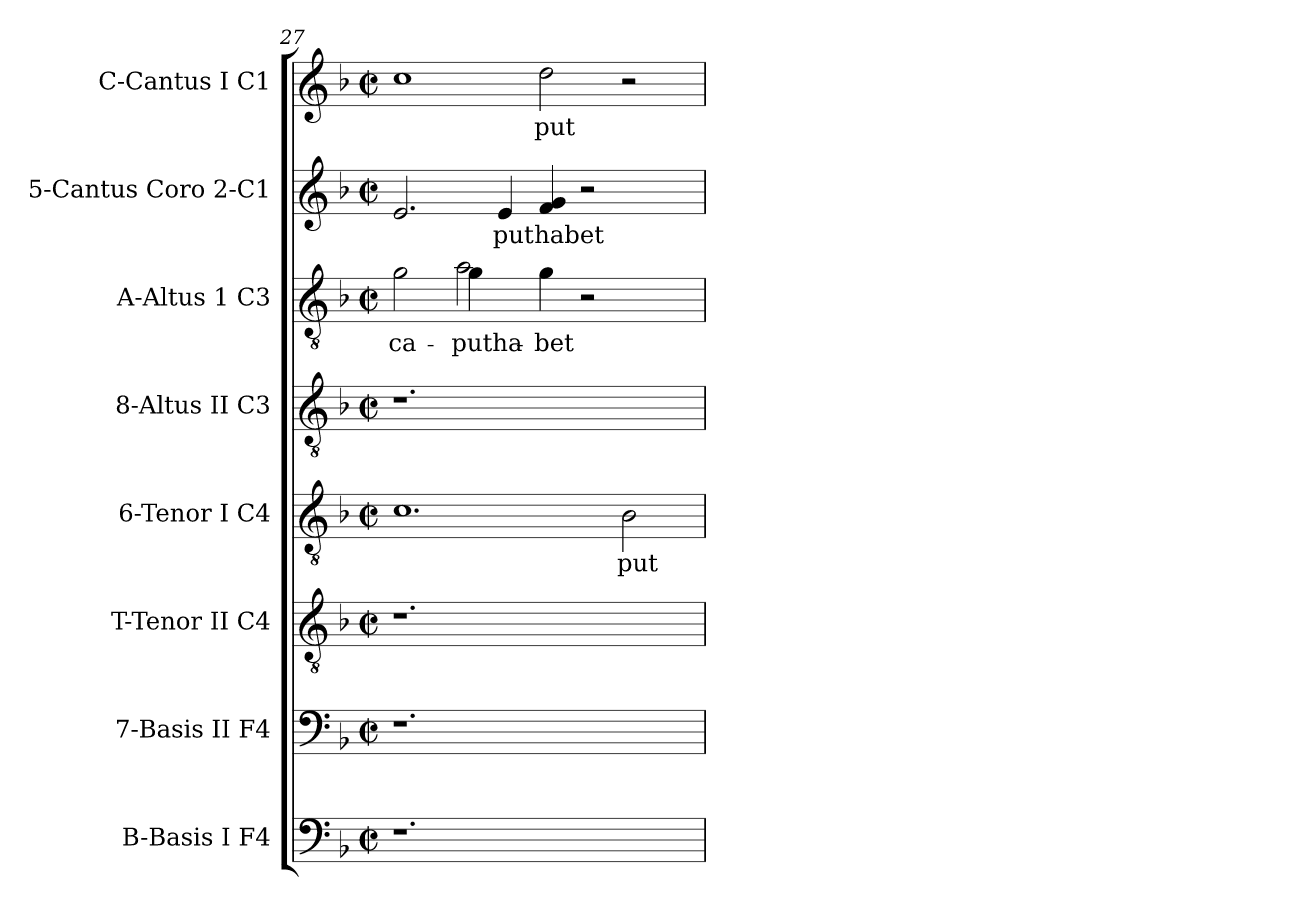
**kern	**kern	**kern	**kern	**text	**kern	**kern	**text	**kern	**text	**kern	**text
*part8	*part7	*part6	*part5	*part5	*part4	*part3	*part3	*part2	*part2	*part1	*part1
*staff8	*staff7	*staff6	*staff5	*staff5	*staff4	*staff3	*staff3	*staff2	*staff2	*staff1	*staff1
*I"B-Basis I  F4	*I"7-Basis II  F4	*I"T-Tenor II  C4	*I"6-Tenor I  C4	*	*I"8-Altus II  C3	*I"A-Altus 1  C3	*	*I"5-Cantus  Coro 2-C1	*	*I"C-Cantus I  C1	*
*I'B	*	*I'T	*	*	*	*I'A	*	*	*	*I'C	*
*clefF4	*clefF4	*clefGv2	*clefGv2	*	*clefGv2	*clefGv2	*	*clefG2	*	*clefG2	*
*k[b-]	*k[b-]	*k[b-]	*k[b-]	*	*k[b-]	*k[b-]	*	*k[b-]	*	*k[b-]	*
*F:	*F:	*F:	*F:	*	*F:	*F:	*	*F:	*	*F:	*
*M2/2	*M2/2	*M2/2	*M2/2	*	*M2/2	*M2/2	*	*M2/2	*	*M2/2	*
*met(c|)	*met(c|)	*met(c|)	*met(c|)	*	*met(c|)	*met(c|)	*	*met(c|)	*	*met(c|)	*
=27	=27	=27	=27	=27	=27	=27	=27	=27	=27	=27	=27
!	!	!	!	!	!	!	!LO:LY:b:cj	!	!	!	!
*	*	*	*	*	*	*^	*	*	*	*	*
1.r	1.r	1.r	1.c	.	1.r	2g\	2ryy	ca-	2.e/	.	1cc	.
!	!	!	!	!	!	!	!	!LO:LY:b:cj	!	!	!	!
.	.	.	.	.	.	2a\	4g\	-putha-	.	.	.	.
!	!	!	!	!	!	!	!	!	!	!LO:LY:b:cj	!	!
.	.	.	.	.	.	.	4ryy	.	4e/	put	.	.
!	!	!	!	!	!	!	!	!LO:LY:b:cj	!	!LO:LY:b:cj	!	!LO:LY:b:cj
.	.	.	.	.	.	4g\	1ryy	-bet	4f/ 4g/	habet-	2dd\	put
.	.	.	.	.	.	2r	.	.	2r	.	.	.
!	!	!	!	!LO:LY:b:cj	!	!	!	!	!	!	!	!
2ryy	2ryy	2ryy	2B-\	put	2ryy	.	.	.	.	.	2r	.
.	.	.	.	.	.	4ryy	.	.	4ryy	.	.	.
*	*	*	*	*	*	*v	*v	*	*	*	*	*
=	=	=	=	=	=	=	=	=	=	=	=
*-	*-	*-	*-	*-	*-	*-	*-	*-	*-	*-	*-
